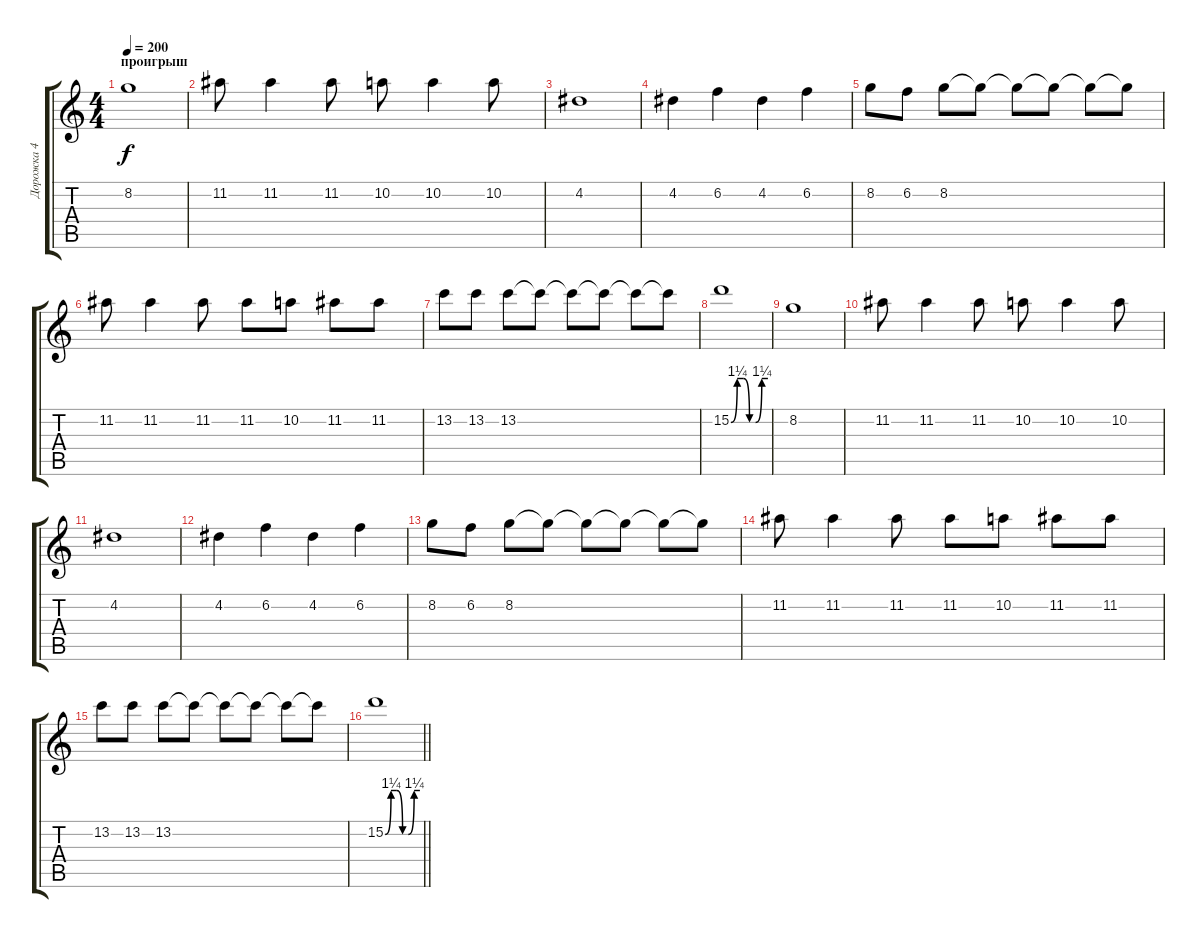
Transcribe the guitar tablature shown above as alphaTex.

\track ("Дорожка 4" "Дорожка 4") {instrument distortionguitar}
\staff {score tabs}
\tuning (E4 B3 G3 D3 A2 E2) {hide}
\ts (4 4)
\section ("" "проигрыш")
\tempo 200
\clef g2
\ks c
8.2.1{dy f} |
11.2.8 11.2.4 11.2.8 10.2.8 10.2.4 10.2.8 |
4.2.1 |
4.2.4 6.2.4 4.2.4 6.2.4 |
8.2.8 6.2.8 8.2.8 8.2{t}.8 8.2{t}.8 8.2{t}.8 8.2{t}.8 8.2{t}.8 |
11.2.8 11.2.4 11.2.8 11.2.8 10.2.8 11.2.8 11.2.8 |
13.2.8 13.2.8 13.2.8 13.2{t}.8 13.2{t}.8 13.2{t}.8 13.2{t}.8 13.2{t}.8 |
15.2{be (custom 0 0 10 5 20 5 30 0 40 0 50 5 60 5)}.1 |
8.2.1 |
11.2.8 11.2.4 11.2.8 10.2.8 10.2.4 10.2.8 |
4.2.1 |
4.2.4 6.2.4 4.2.4 6.2.4 |
8.2.8 6.2.8 8.2.8 8.2{t}.8 8.2{t}.8 8.2{t}.8 8.2{t}.8 8.2{t}.8 |
11.2.8 11.2.4 11.2.8 11.2.8 10.2.8 11.2.8 11.2.8 |
13.2.8 13.2.8 13.2.8 13.2{t}.8 13.2{t}.8 13.2{t}.8 13.2{t}.8 13.2{t}.8 |
\barLineRight lightlight
15.2{be (custom 0 0 10 5 20 5 30 0 40 0 50 5 60 5)}.1
